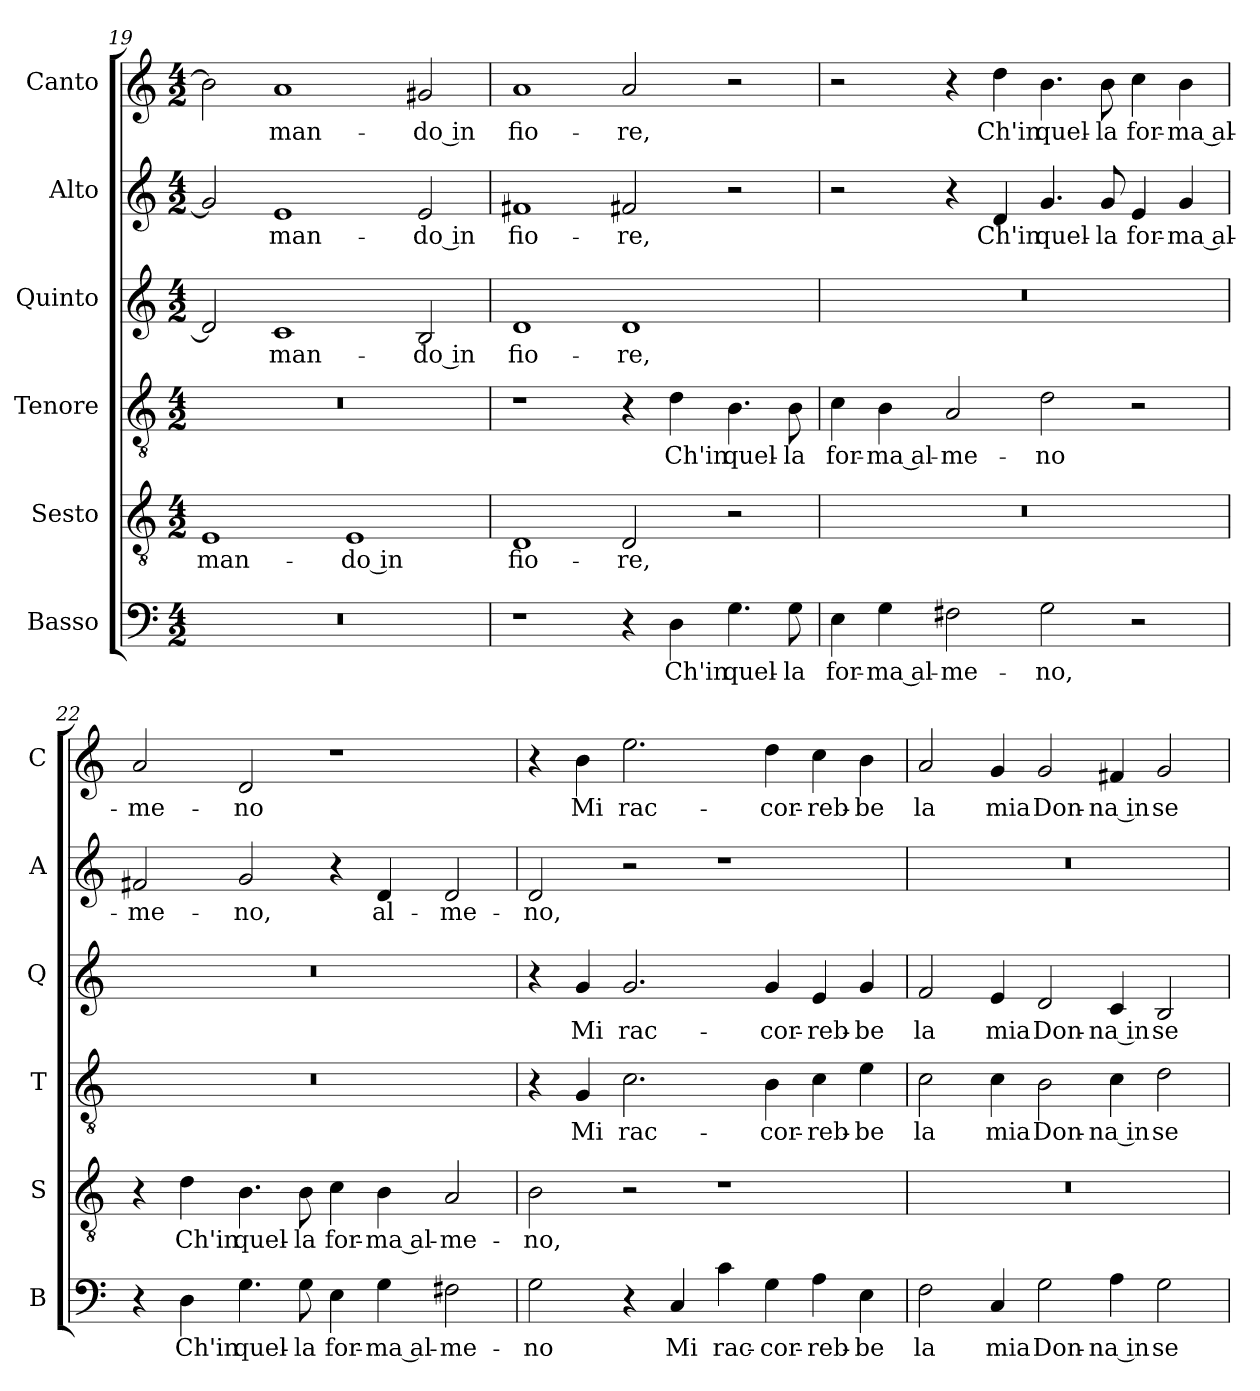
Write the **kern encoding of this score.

**kern	**text	**kern	**text	**kern	**text	**kern	**text	**kern	**text	**kern	**text
*part6	*part6	*part5	*part5	*part4	*part4	*part3	*part3	*part2	*part2	*part1	*part1
*staff6	*staff6	*staff5	*staff5	*staff4	*staff4	*staff3	*staff3	*staff2	*staff2	*staff1	*staff1
*I"Basso	*	*I"Sesto	*	*I"Tenore	*	*I"Quinto	*	*I"Alto	*	*I"Canto	*
*I'B	*	*I'S	*	*I'T	*	*I'Q	*	*I'A	*	*I'C	*
*clefF4	*	*clefGv2	*	*clefGv2	*	*clefG2	*	*clefG2	*	*clefG2	*
*k[]	*	*k[]	*	*k[]	*	*k[]	*	*k[]	*	*k[]	*
*a:	*	*a:	*	*a:	*	*a:	*	*a:	*	*a:	*
*M4/2	*	*M4/2	*	*M4/2	*	*M4/2	*	*M4/2	*	*M4/2	*
=19	=19	=19	=19	=19	=19	=19	=19	=19	=19	=19	=19
0r	.	1E	-man-	0r	.	2d]	.	2g]	.	2b]	.
.	.	.	.	.	.	1c	-man-	1e	-man-	1a	-man-
.	.	1E	-do in	.	.	.	.	.	.	.	.
.	.	.	.	.	.	2B	-do in	2e	-do in	2g#X	-do in
=20	=20	=20	=20	=20	=20	=20	=20	=20	=20	=20	=20
1r	.	1D	fio-	1r	.	1d	fio-	1f#X	fio-	1a	fio-
4r	.	2D	-re,	4r	.	1d	-re,	2f#X	-re,	2a	-re,
4D	Ch'in	.	.	4d	Ch'in	.	.	.	.	.	.
4.G	quel-	2r	.	4.B	quel-	.	.	2r	.	2r	.
8G	-la	.	.	8B	-la	.	.	.	.	.	.
=21	=21	=21	=21	=21	=21	=21	=21	=21	=21	=21	=21
4E	for-	0r	.	4c	for-	0r	.	2r	.	2r	.
4G	-ma al-	.	.	4B	-ma al-	.	.	.	.	.	.
2F#X	-me-	.	.	2A	-me-	.	.	4r	.	4r	.
.	.	.	.	.	.	.	.	4d	Ch'in	4dd	Ch'in
2G	-no,	.	.	2d	-no	.	.	4.g	quel-	4.b	quel-
.	.	.	.	.	.	.	.	8g	-la	8b	-la
2r	.	.	.	2r	.	.	.	4e	for-	4cc	for-
.	.	.	.	.	.	.	.	4g	-ma al-	4b	-ma al-
=22	=22	=22	=22	=22	=22	=22	=22	=22	=22	=22	=22
4r	.	4r	.	0r	.	0r	.	2f#X	-me-	2a	-me-
4D	Ch'in	4d	Ch'in	.	.	.	.	.	.	.	.
4.G	quel-	4.B	quel-	.	.	.	.	2g	-no,	2d	-no
8G	-la	8B	-la	.	.	.	.	.	.	.	.
4E	for-	4c	for-	.	.	.	.	4r	.	1r	.
4G	-ma al-	4B	-ma al-	.	.	.	.	4d	al-	.	.
2F#X	-me-	2A	-me-	.	.	.	.	2d	-me-	.	.
=23	=23	=23	=23	=23	=23	=23	=23	=23	=23	=23	=23
2G	-no	2B	-no,	4r	.	4r	.	2d	-no,	4r	.
.	.	.	.	4G	Mi	4g	Mi	.	.	4b	Mi
4r	.	2r	.	2.c	rac-	2.g	rac-	2r	.	2.ee	rac-
4C	Mi	.	.	.	.	.	.	.	.	.	.
4c	rac-	1r	.	.	.	.	.	1r	.	.	.
4G	-cor-	.	.	4B	-cor-	4g	-cor-	.	.	4dd	-cor-
4A	-reb-	.	.	4c	-reb-	4e	-reb-	.	.	4cc	-reb-
4E	-be	.	.	4e	-be	4g	-be	.	.	4b	-be
=24	=24	=24	=24	=24	=24	=24	=24	=24	=24	=24	=24
2F	la	0r	.	2c	la	2f	la	0r	.	2a	la
4C	mia	.	.	4c	mia	4e	mia	.	.	4g	mia
2G	Don-	.	.	2B	Don-	2d	Don-	.	.	2g	Don-
4A	-na in	.	.	4c	-na in	4c	-na in	.	.	4f#X	-na in
2G	se-	.	.	2d	se-	2B	se-	.	.	2g	se-
=	=	=	=	=	=	=	=	=	=	=	=
*-	*-	*-	*-	*-	*-	*-	*-	*-	*-	*-	*-
